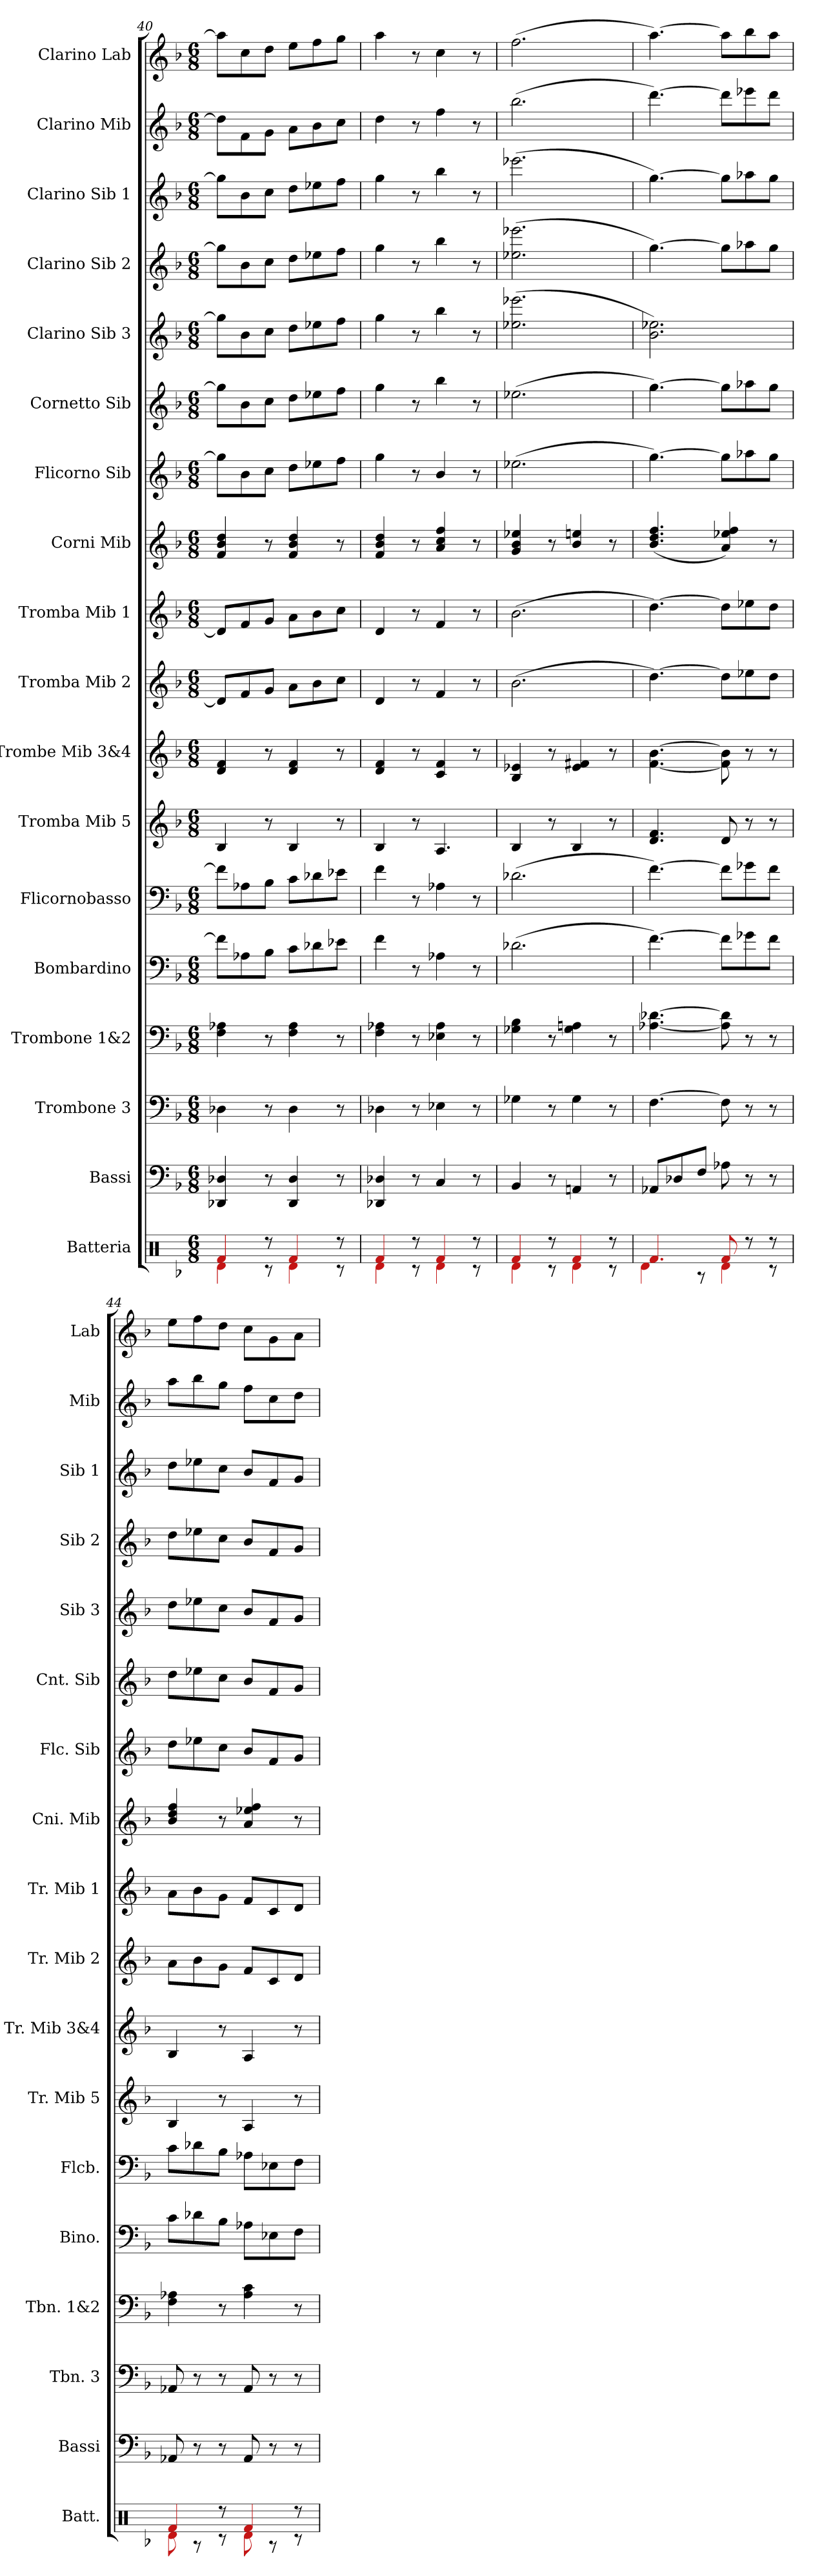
**kern	**kern	**kern	**kern	**kern	**kern	**kern	**kern	**kern	**kern	**kern	**kern	**kern	**kern	**kern	**kern	**kern	**kern
*part18	*part17	*part16	*part15	*part14	*part13	*part12	*part11	*part10	*part9	*part8	*part7	*part6	*part5	*part4	*part3	*part2	*part1
*staff18	*staff17	*staff16	*staff15	*staff14	*staff13	*staff12	*staff11	*staff10	*staff9	*staff8	*staff7	*staff6	*staff5	*staff4	*staff3	*staff2	*staff1
*I"Batteria	*I"Bassi	*I"Trombone 3	*I"Trombone 1&2	*I"Bombardino	*I"Flicornobasso	*I"Tromba Mib 5	*I"Trombe Mib 3&4	*I"Tromba Mib 2	*I"Tromba Mib 1	*I"Corni Mib	*I"Flicorno Sib	*I"Cornetto Sib	*I"Clarino Sib 3	*I"Clarino Sib 2	*I"Clarino Sib 1	*I"Clarino Mib	*I"Clarino Lab
*I'Batt.	*I'Bassi	*I'Tbn. 3	*I'Tbn. 1&2	*I'Bino.	*I'Flcb.	*I'Tr. Mib 5	*I'Tr. Mib 3&4	*I'Tr. Mib 2	*I'Tr. Mib 1	*I'Cni. Mib	*I'Flc. Sib	*I'Cnt. Sib	*I'Sib 3	*I'Sib 2	*I'Sib 1	*I'Mib	*I'Lab
*clefX	*clefF4	*clefF4	*clefF4	*clefF4	*clefF4	*clefG2	*clefG2	*clefG2	*clefG2	*clefG2	*clefG2	*clefG2	*clefG2	*clefG2	*clefG2	*clefG2	*clefG2
*	*	*	*	*	*	*ITrd-2c-3	*ITrd-2c-3	*ITrd-2c-3	*ITrd-2c-3	*ITrd5c9	*ITrd1c2	*ITrd1c2	*ITrd1c2	*ITrd1c2	*ITrd1c2	*ITrd-2c-3	*ITrd-5c-8
*k[b-]	*k[b-]	*k[b-]	*k[b-]	*k[b-]	*k[b-]	*k[b-e-a-d-]	*k[b-e-a-d-]	*k[b-e-a-d-]	*k[b-e-a-d-]	*k[b-e-a-d-]	*k[b-e-a-]	*k[b-e-a-]	*k[b-e-a-]	*k[b-e-a-]	*k[b-e-a-]	*k[b-e-a-d-]	*k[b-e-a-d-g-]
*F:	*F:	*F:	*F:	*F:	*F:	*A-:	*A-:	*A-:	*A-:	*A-:	*E-:	*E-:	*E-:	*E-:	*E-:	*A-:	*D-:
*M6/8	*M6/8	*M6/8	*M6/8	*M6/8	*M6/8	*M6/8	*M6/8	*M6/8	*M6/8	*M6/8	*M6/8	*M6/8	*M6/8	*M6/8	*M6/8	*M6/8	*M6/8
=40	=40	=40	=40	=40	=40	=40	=40	=40	=40	=40	=40	=40	=40	=40	=40	=40	=40
*^	*	*	*	*	*	*	*	*	*	*	*	*	*	*	*	*	*
4f/	4d\	4DD-/ 4D-/	4D-\	4F\ 4A-\	8f\L]	8f\L]	4d-/	4f/ 4a-/	8f/L]	8f/L]	4A-/ 4d-/ 4f/	8ff\L]	8ff\L]	8ff\L]	8ff\L]	8ff\L]	8ff\L]	8fff\L]
.	.	.	.	.	8A-\	8A-\	.	.	8a-/	8a-/	.	8a-\	8a-\	8a-\	8a-\	8a-\	8a-\	8aa-\
8r	8r	8r	8r	8r	8B-\J	8B-\J	8r	8r	8b-/J	8b-/J	8r	8b-\J	8b-\J	8b-\J	8b-\J	8b-\J	8b-\J	8bb-\J
4f/	4d\	4DD-/ 4D-/	4D-\	4F\ 4A-\	8c\L	8c\L	4d-/	4f/ 4a-/	8cc\L	8cc\L	4A-/ 4d-/ 4f/	8cc\L	8cc\L	8cc\L	8cc\L	8cc\L	8cc\L	8ccc\L
.	.	.	.	.	8d-\	8d-\	.	.	8dd-\	8dd-\	.	8dd-\	8dd-\	8dd-\	8dd-\	8dd-\	8dd-\	8ddd-\
8r	8r	8r	8r	8r	8e-\J	8e-\J	8r	8r	8ee-\J	8ee-\J	8r	8ee-\J	8ee-\J	8ee-\J	8ee-\J	8ee-\J	8ee-\J	8eee-\J
!!LO:PB:g=z
=41	=41	=41	=41	=41	=41	=41	=41	=41	=41	=41	=41	=41	=41	=41	=41	=41	=41	=41
4f/	4d\	4DD-/ 4D-/	4D-\	4F\ 4A-\	4f\	4f\	4d-/	4f/ 4a-/	4f/	4f/	4A-/ 4d-/ 4f/	4ff\	4ff\	4ff\	4ff\	4ff\	4ff\	4fff\
8r	8r	8r	8r	8r	8r	8r	8r	8r	8r	8r	8r	8r	8r	8r	8r	8r	8r	8r
4f/	4d\	4C/	4E-\	4E-\ 4A-\	4A-\	4A-\	4.c/	4e-/ 4a-/	4a-/	4a-/	4c/ 4e-/ 4a-/	4a-/	4aa-\	4aa-\	4aa-\	4aa-\	4aa-\	4aa-\
8r	8r	8r	8r	8r	8r	8r	.	8r	8r	8r	8r	8r	8r	8r	8r	8r	8r	8r
=42	=42	=42	=42	=42	=42	=42	=42	=42	=42	=42	=42	=42	=42	=42	=42	=42	=42	=42
4f/	4d\	4BB-/	4G-\	4G-\ 4B-\	(>2.d-\	(>2.d-\	4d-/	4d-/ 4g-/	(>2.dd-\	(>2.dd-\	4B-/ 4d-/ 4g-/	(>2.dd-\	(>2.dd-\	(>2.dd-\ 2.ddd-\	(>2.dd-\ 2.ddd-\	(>2.ddd-\	(>2.ddd-\	(>2.ddd-\
8r	8r	8r	8r	8r	.	.	8r	8r	.	.	8r	.	.	.	.	.	.	.
4f/	4d\	4AAn/	4G-\	4G-\ 4An\	.	.	4d-/	4g-/ 4a/	.	.	4d-/ 4gn/	.	.	.	.	.	.	.
8r	8r	8r	8r	8r	.	.	8r	8r	.	.	8r	.	.	.	.	.	.	.
=43	=43	=43	=43	=43	=43	=43	=43	=43	=43	=43	=43	=43	=43	=43	=43	=43	=43	=43
4.f/	4d\	8AA-/L	[4.F\	[4.A-\ [4.d-\	[4.f\)	[4.f\)	4.f/ 4.a-/	[4.a-\ [4.dd-\	[4.ff\)	[4.ff\)	(<4.d-/ 4.f/ 4.a-/	[4.ff\)	[4.ff\)	2.a-\ 2.dd-\)	[4.ff\)	[4.ff\)	[4.fff\)	[4.fff\)
.	.	8D-/	.	.	.	.	.	.	.	.	.	.	.	.	.	.	.	.
.	8r	8F/J	.	.	.	.	.	.	.	.	.	.	.	.	.	.	.	.
8f/	4d\	8A-\	8F\]	8A-]\ 8d-]\	8f\L]	8f\L]	8f/	8a-]\ 8dd-]\	8ff\L]	8ff\L]	4c/ 4g-/ 4a-/)	8ff\L]	8ff\L]	.	8ff\L]	8ff\L]	8fff\L]	8fff\L]
8r	.	8r	8r	8r	8g-\	8g-\	8r	8r	8gg-\	8gg-\	.	8gg-\	8gg-\	.	8gg-\	8gg-\	8ggg-\	8ggg-\
8r	8r	8r	8r	8r	8f\J	8f\J	8r	8r	8ff\J	8ff\J	8r	8ff\J	8ff\J	.	8ff\J	8ff\J	8fff\J	8fff\J
=44	=44	=44	=44	=44	=44	=44	=44	=44	=44	=44	=44	=44	=44	=44	=44	=44	=44	=44
4f/	8d\	8AA-/	8AA-/	4F\ 4A-\	8c\L	8c\L	4d-/	4d-/	8cc\L	8cc\L	4d-/ 4f/ 4a-/	8cc\L	8cc\L	8cc\L	8cc\L	8cc\L	8ccc\L	8ccc\L
.	8r	8r	8r	.	8d-\	8d-\	.	.	8dd-\	8dd-\	.	8dd-\	8dd-\	8dd-\	8dd-\	8dd-\	8ddd-\	8ddd-\
8r	8r	8r	8r	8r	8B-\J	8B-\J	8r	8r	8b-\J	8b-\J	8r	8b-\J	8b-\J	8b-\J	8b-\J	8b-\J	8bb-\J	8bb-\J
4f/	8d\	8AA-/	8AA-/	4A-\ 4c\	8A-\L	8A-\L	4c/	4c/	8a-/L	8a-/L	4c/ 4g-/ 4a-/	8a-/L	8a-/L	8a-/L	8a-/L	8a-/L	8aa-\L	8aa-\L
.	8r	8r	8r	.	8E-\	8E-\	.	.	8e-/	8e-/	.	8e-/	8e-/	8e-/	8e-/	8e-/	8ee-\	8ee-\
8r	8r	8r	8r	8r	8F\J	8F\J	8r	8r	8f/J	8f/J	8r	8f/J	8f/J	8f/J	8f/J	8f/J	8ff\J	8ff\J
*v	*v	*	*	*	*	*	*	*	*	*	*	*	*	*	*	*	*	*
=	=	=	=	=	=	=	=	=	=	=	=	=	=	=	=	=	=
*-	*-	*-	*-	*-	*-	*-	*-	*-	*-	*-	*-	*-	*-	*-	*-	*-	*-
